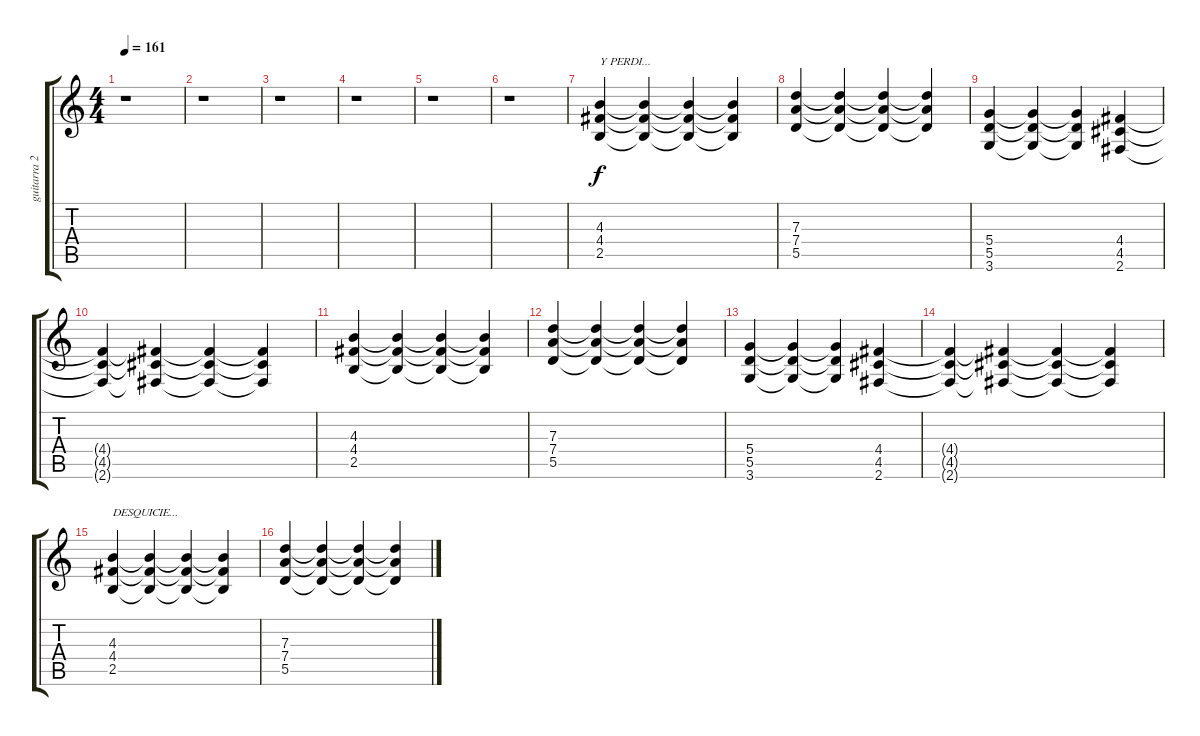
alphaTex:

\track ("guitarra 2" "guitarra 2") {instrument overdrivenguitar}
\staff {score tabs}
\tuning (E4 B3 G3 D3 A2 E2) {hide}
\ts (4 4)
\tempo 161
\clef g2
\ks c
r.1{dy f} |
r.1 |
r.1 |
r.1 |
r.1 |
r.1 |
(4.3 4.4 2.5).4{txt "Y PERDI..."} (4.3{t} 4.4{t} 2.5{t}).4 (4.3{t} 4.4{t} 2.5{t}).4 (4.3{t} 4.4{t} 2.5{t}).4 |
(7.3 7.4 5.5).4 (7.3{t} 7.4{t} 5.5{t}).4 (7.3{t} 7.4{t} 5.5{t}).4 (7.3{t} 7.4{t} 5.5{t}).4 |
(5.4 5.5 3.6).4 (5.4{t} 5.5{t} 3.6{t}).4 (5.4{t} 5.5{t} 3.6{t}).4 (4.4 4.5 2.6).4 |
(4.4{t} 4.5{t} 2.6{t}).4 (4.4{t} 4.5{t} 2.6{t}).4 (4.4{t} 4.5{t} 2.6{t}).4 (4.4{t} 4.5{t} 2.6{t}).4 |
(4.3 4.4 2.5).4 (4.3{t} 4.4{t} 2.5{t}).4 (4.3{t} 4.4{t} 2.5{t}).4 (4.3{t} 4.4{t} 2.5{t}).4 |
(7.3 7.4 5.5).4 (7.3{t} 7.4{t} 5.5{t}).4 (7.3{t} 7.4{t} 5.5{t}).4 (7.3{t} 7.4{t} 5.5{t}).4 |
(5.4 5.5 3.6).4 (5.4{t} 5.5{t} 3.6{t}).4 (5.4{t} 5.5{t} 3.6{t}).4 (4.4 4.5 2.6).4 |
(4.4{t} 4.5{t} 2.6{t}).4 (4.4{t} 4.5{t} 2.6{t}).4 (4.4{t} 4.5{t} 2.6{t}).4 (4.4{t} 4.5{t} 2.6{t}).4 |
(4.3 4.4 2.5).4{txt "DESQUICIE..."} (4.3{t} 4.4{t} 2.5{t}).4 (4.3{t} 4.4{t} 2.5{t}).4 (4.3{t} 4.4{t} 2.5{t}).4 |
(7.3 7.4 5.5).4 (7.3{t} 7.4{t} 5.5{t}).4 (7.3{t} 7.4{t} 5.5{t}).4 (7.3{t} 7.4{t} 5.5{t}).4
